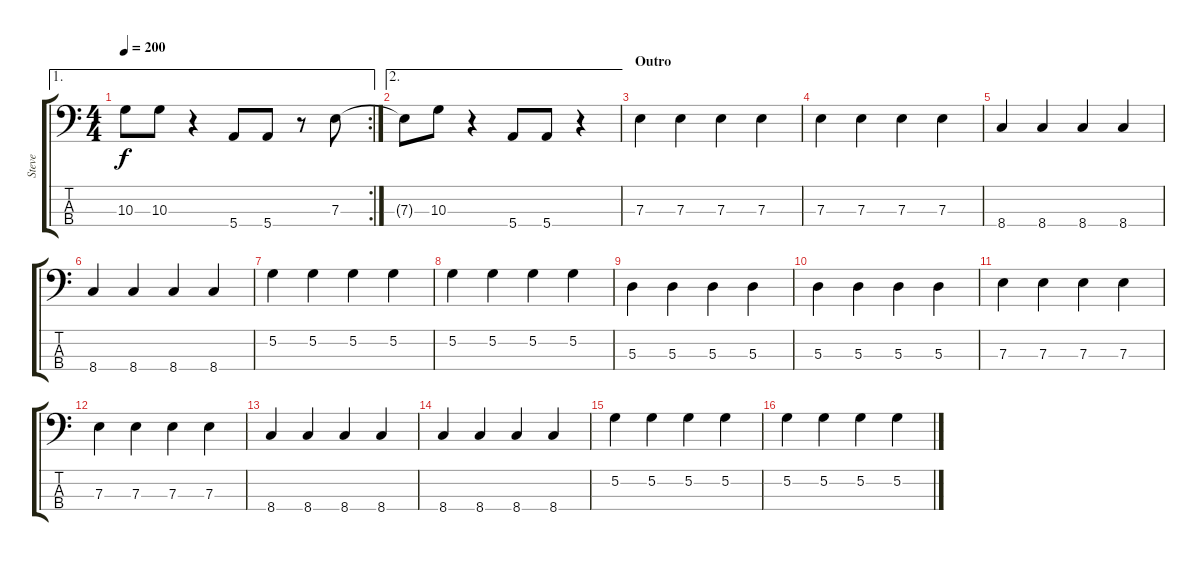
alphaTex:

\track ("Steve" "Steve") {instrument electricbassfinger}
\staff {score tabs}
\tuning (G2 D2 A1 E1) {hide}
\ae 1
\rc 2
\ts (4 4)
\tempo 200
\clef f4
\ks c
10.3.8{dy f} 10.3.8 r.4 5.4.8 5.4.8 r.8 7.3.8 |
\ae 2
7.3{t}.8 10.3.8 r.4 5.4.8 5.4.8 r.4 |
\section ("" "Outro")
7.3.4 7.3.4 7.3.4 7.3.4 |
7.3.4 7.3.4 7.3.4 7.3.4 |
8.4.4 8.4.4 8.4.4 8.4.4 |
8.4.4 8.4.4 8.4.4 8.4.4 |
5.2.4 5.2.4 5.2.4 5.2.4 |
5.2.4 5.2.4 5.2.4 5.2.4 |
5.3.4 5.3.4 5.3.4 5.3.4 |
5.3.4 5.3.4 5.3.4 5.3.4 |
7.3.4 7.3.4 7.3.4 7.3.4 |
7.3.4 7.3.4 7.3.4 7.3.4 |
8.4.4 8.4.4 8.4.4 8.4.4 |
8.4.4 8.4.4 8.4.4 8.4.4 |
5.2.4 5.2.4 5.2.4 5.2.4 |
5.2.4 5.2.4 5.2.4 5.2.4
